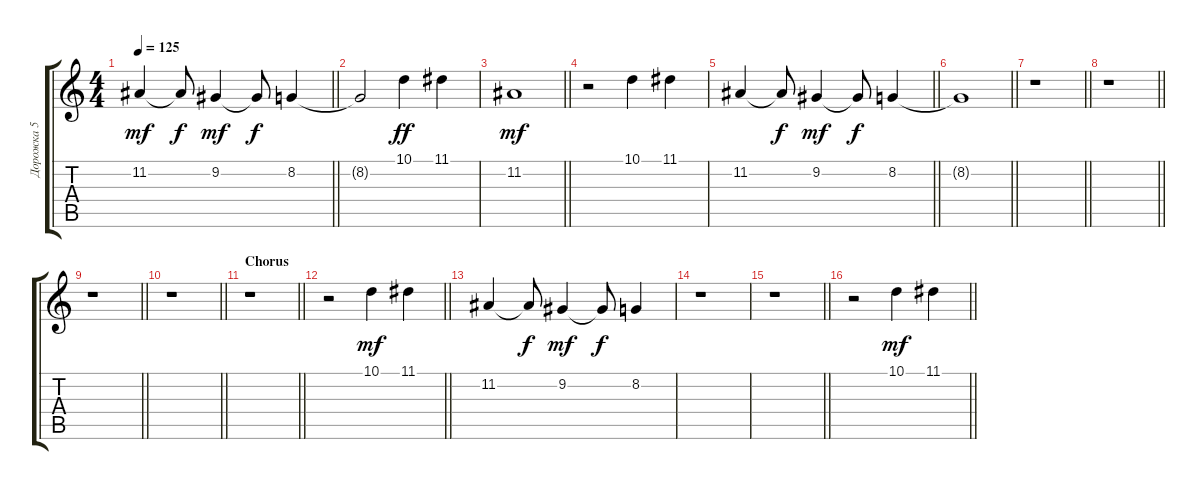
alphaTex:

\track ("Дорожка 5" "Дорожка 5") {instrument pad7halo}
\staff {score tabs}
\tuning (E4 B3 G3 D3 A2 E2) {hide}
\ts (4 4)
\tempo 125
\clef g2
\barLineRight lightlight
\ks c
11.2.4{dy mf} 11.2{t}.8{dy f} 9.2.4{dy mf} 9.2{t}.8{dy f} 8.2.4{volume 0} |
8.2{t}.2 10.1.4{dy ff volume 13} 11.1.4 |
\barLineRight lightlight
11.2.1{dy mf volume 0} |
r.2{volume 13} 10.1.4 11.1.4 |
\barLineRight lightlight
11.2.4 11.2{t}.8{dy f} 9.2.4{dy mf} 9.2{t}.8{dy f} 8.2.4{volume 0} |
\barLineRight lightlight
8.2{t}.1 |
\barLineRight lightlight
r.1 |
\barLineRight lightlight
r.1 |
\barLineRight lightlight
r.1 |
\barLineRight lightlight
r.1 |
\section ("" "Chorus")
\barLineRight lightlight
r.1 |
\barLineRight lightlight
r.2{volume 13} 10.1.4{dy mf} 11.1.4 |
11.2.4 11.2{t}.8{dy f} 9.2.4{dy mf} 9.2{t}.8{dy f} 8.2.4{volume 0} |
r.1 |
\barLineRight lightlight
r.1 |
\barLineRight lightlight
r.2{volume 13} 10.1.4{dy mf} 11.1.4
